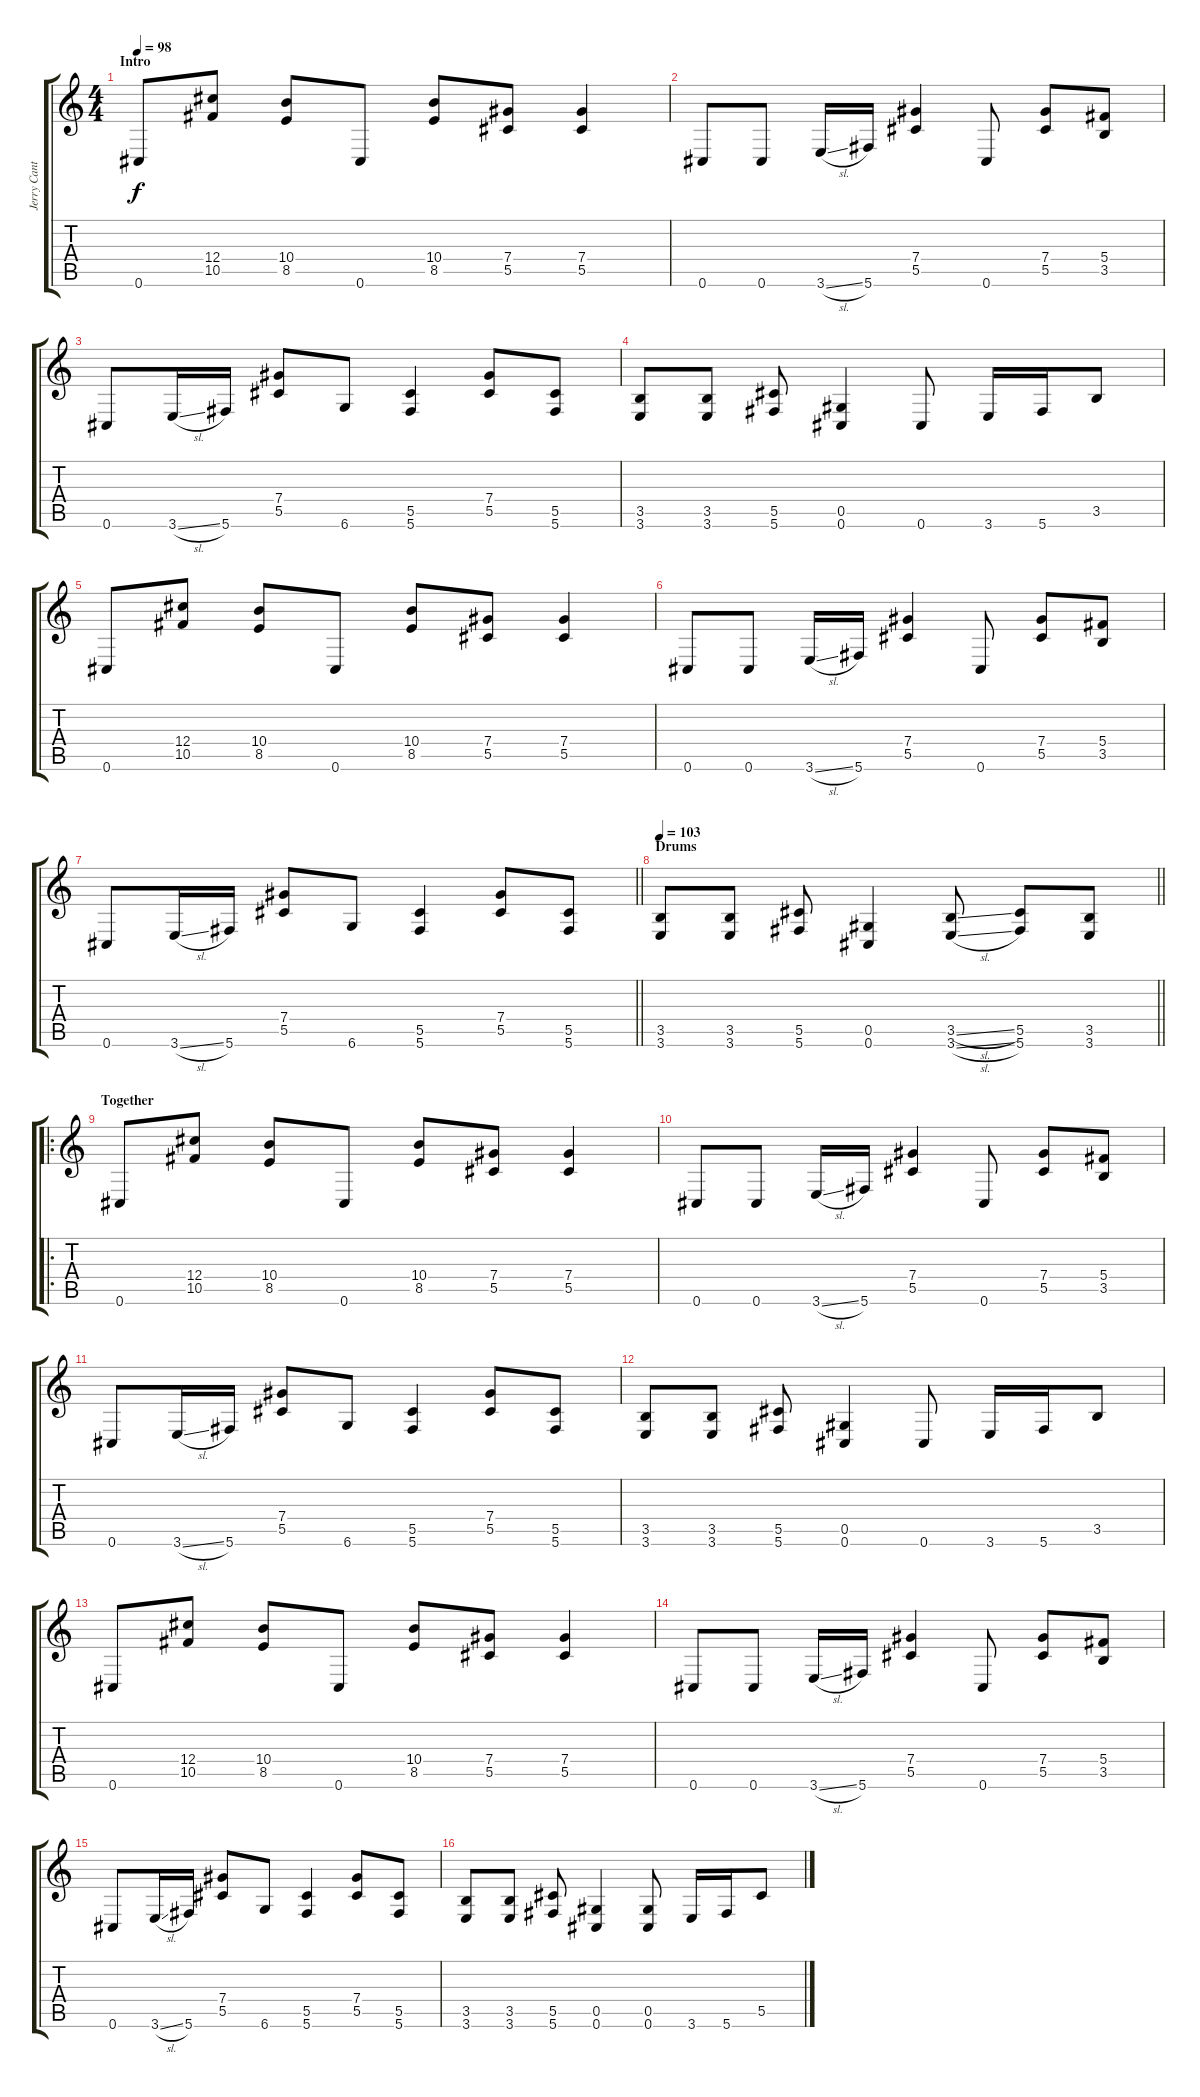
\track ("Jerry Cantrell" "Jerry Cant") {instrument overdrivenguitar}
\staff {score tabs}
\tuning (Eb4 Bb3 Gb3 Db3 Ab2 Db2) {hide}
\ts (4 4)
\section ("" "Intro")
\tempo 98
\clef g2
\ks c
0.6.8{txt "" dy f instrument overdrivenguitar} (12.4 10.5).8 (10.4 8.5).8 0.6.8 (10.4 8.5).8 (7.4 5.5).8 (7.4 5.5).4 |
0.6.8 0.6.8 3.6{sl}.16 5.6.16 (7.4 5.5).4 0.6.8 (7.4 5.5).8 (5.4 3.5).8 |
0.6.8 3.6{sl}.16 5.6.16 (7.4 5.5).8 6.6.8 (5.5 5.6).4 (7.4 5.5).8 (5.5 5.6).8 |
(3.5 3.6).8 (3.5 3.6).8 (5.5 5.6).8 (0.5 0.6).4 0.6.8 3.6.16 5.6.16 3.5.8 |
0.6.8 (12.4 10.5).8 (10.4 8.5).8 0.6.8 (10.4 8.5).8 (7.4 5.5).8 (7.4 5.5).4 |
0.6.8 0.6.8 3.6{sl}.16 5.6.16 (7.4 5.5).4 0.6.8 (7.4 5.5).8 (5.4 3.5).8 |
\barLineRight lightlight
0.6.8 3.6{sl}.16 5.6.16 (7.4 5.5).8 6.6.8 (5.5 5.6).4 (7.4 5.5).8 (5.5 5.6).8 |
\section ("" "Drums")
\tempo 103
\barLineRight lightlight
(3.5 3.6).8 (3.5 3.6).8 (5.5 5.6).8 (0.5 0.6).4 (3.5{sl} 3.6{sl}).8 (5.5 5.6).8 (3.5 3.6).8 |
\ro
\section ("" "Together")
0.6.8 (12.4 10.5).8 (10.4 8.5).8 0.6.8 (10.4 8.5).8 (7.4 5.5).8 (7.4 5.5).4 |
0.6.8 0.6.8 3.6{sl}.16 5.6.16 (7.4 5.5).4 0.6.8 (7.4 5.5).8 (5.4 3.5).8 |
0.6.8 3.6{sl}.16 5.6.16 (7.4 5.5).8 6.6.8 (5.5 5.6).4 (7.4 5.5).8 (5.5 5.6).8 |
(3.5 3.6).8 (3.5 3.6).8 (5.5 5.6).8 (0.5 0.6).4 0.6.8 3.6.16 5.6.16 3.5.8 |
0.6.8 (12.4 10.5).8 (10.4 8.5).8 0.6.8 (10.4 8.5).8 (7.4 5.5).8 (7.4 5.5).4 |
0.6.8 0.6.8 3.6{sl}.16 5.6.16 (7.4 5.5).4 0.6.8 (7.4 5.5).8 (5.4 3.5).8 |
0.6.8 3.6{sl}.16 5.6.16 (7.4 5.5).8 6.6.8 (5.5 5.6).4 (7.4 5.5).8 (5.5 5.6).8 |
(3.5 3.6).8 (3.5 3.6).8 (5.5 5.6).8 (0.5 0.6).4 (0.5 0.6).8 3.6.16 5.6.16 5.5.8
